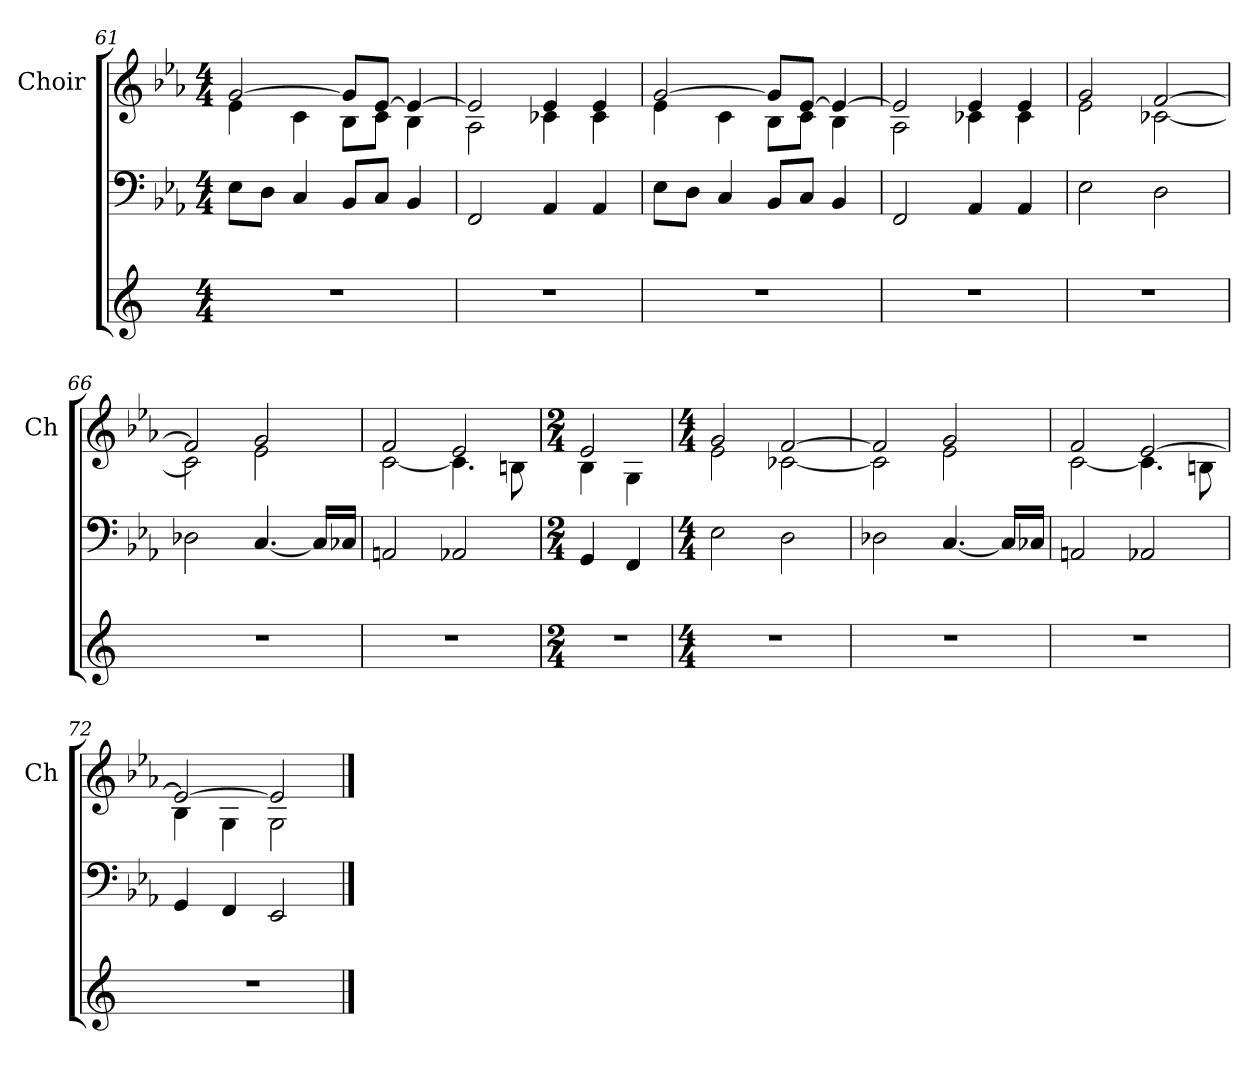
**kern	**kern	**kern
*part2	*part2	*part1
*staff3	*staff2	*staff1
*	*	*I"Choir
*	*	*I'Ch
!!LO:PB:g=z
*clefG2	*clefF4	*clefG2
*k[]	*k[b-e-a-]	*k[b-e-a-]
*M4/4	*M4/4	*M4/4
=61	=61	=61
*	*	*^
1r	8E-\L	[2g/	4e-\
.	8D\J	.	.
.	4C/	.	4c\
.	8BB-/L	8g/L]	8B-\L
.	8C/J	[8e-/J	8c\J
.	4BB-/	4e-/_	4B-\
=62	=62	=62	=62
1r	2FF/	2e-/]	2A-\
.	4AA-/	4e-/	4c-X\
.	4AA-/	4e-/	4c-\
=63	=63	=63	=63
1r	8E-\L	[2g/	4e-\
.	8D\J	.	.
.	4C/	.	4c\
.	8BB-/L	8g/L]	8B-\L
.	8C/J	[8e-/J	8c\J
.	4BB-/	4e-/_	4B-\
=64	=64	=64	=64
1r	2FF/	2e-/]	2A-\
.	4AA-/	4e-/	4c-X\
.	4AA-/	4e-/	4c-\
=65	=65	=65	=65
1r	2E-\	2g/	2e-\
.	2D\	[2f/	[2c-X\
=66	=66	=66	=66
1r	2D-X\	2f/]	2c-\]
.	[4.C/	2g/	2e-\
.	16C/LL]	.	.
.	16C-X/JJ	.	.
!!LO:LB:g=z	!!
=67	=67	=67	=67
1r	2AAn/	2f/	[2c\
.	2AA-X/	2e-/	4.c\]
.	.	.	8Bn\
=68	=68	=68	=68
*M2/4	*M2/4	*M2/4	*
2r	4GG/	2e-/	4B-\
.	4FF/	.	4G\
=69	=69	=69	=69
*M4/4	*M4/4	*M4/4	*
1r	2E-\	2g/	2e-\
.	2D\	[2f/	[2c-X\
=70	=70	=70	=70
1r	2D-X\	2f/]	2c-\]
.	[4.C/	2g/	2e-\
.	16C/LL]	.	.
.	16C-X/JJ	.	.
=71	=71	=71	=71
1r	2AAn/	2f/	[2c\
.	2AA-X/	[2e-/	4.c\]
.	.	.	8Bn\
=72	=72	=72	=72
1r	4GG/	2e-/_	4B-\
.	4FF/	.	4G\
.	2EE-/	2e-/]	2G\
*	*	*v	*v
==	==	==
*-	*-	*-
